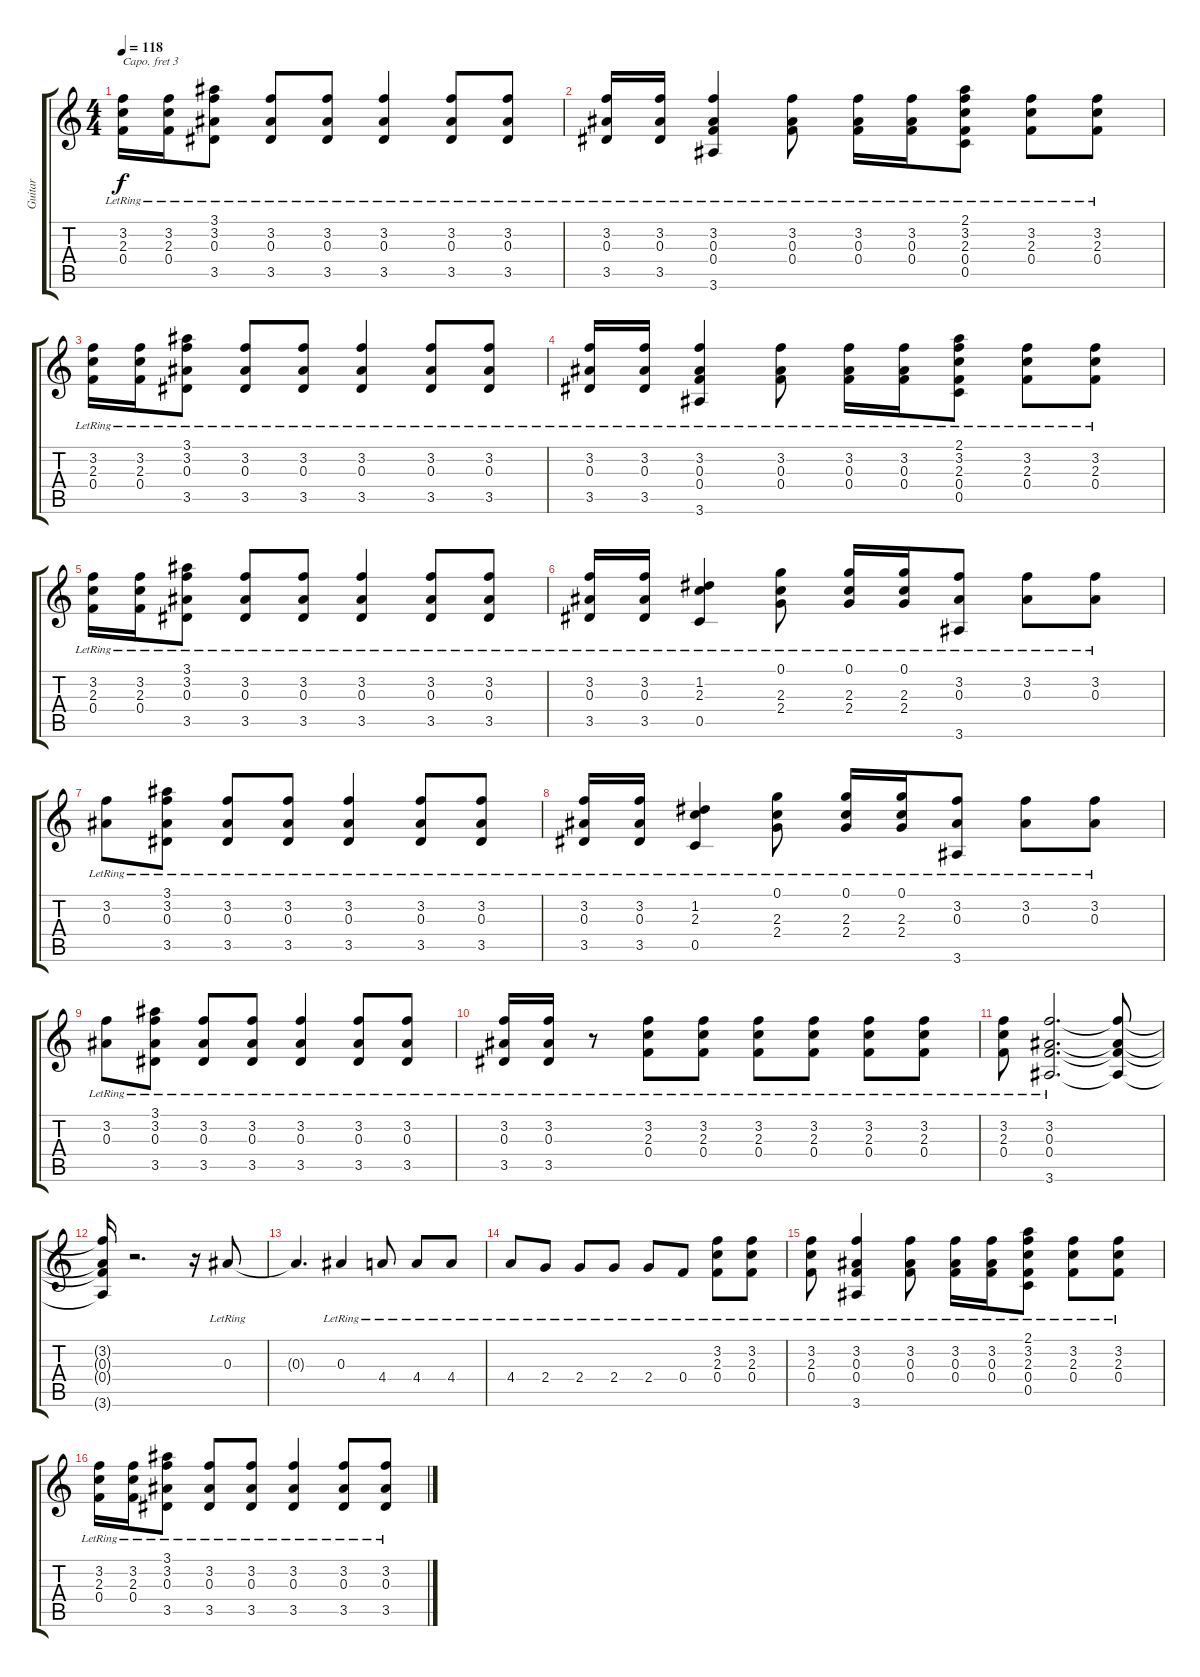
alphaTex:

\track ("Guitar" "Guitar") {instrument acousticguitarsteel}
\staff {score tabs}
\capo 3
\tuning (E4 B3 G3 D3 A2 E2) {hide}
\ts (4 4)
\tempo 118
\clef g2
\ks c
(3.2{lr} 2.3{lr} 0.4{lr}).16{dy f} (3.2{lr} 2.3{lr} 0.4{lr}).16 (3.1{lr} 3.2{lr} 0.3{lr} 3.5{lr}).8 (3.2{lr} 0.3{lr} 3.5{lr}).8 (3.2{lr} 0.3{lr} 3.5{lr}).8 (3.2{lr} 0.3{lr} 3.5{lr}).4 (3.2{lr} 0.3{lr} 3.5{lr}).8 (3.2{lr} 0.3{lr} 3.5{lr}).8 |
(3.2{lr} 0.3{lr} 3.5{lr}).16 (3.2{lr} 0.3{lr} 3.5{lr}).16 (3.2{lr} 0.3{lr} 0.4{lr} 3.6{lr}).4 (3.2{lr} 0.3{lr} 0.4{lr}).8 (3.2{lr} 0.3{lr} 0.4{lr}).16 (3.2{lr} 0.3{lr} 0.4{lr}).16 (2.1{lr} 3.2{lr} 2.3{lr} 0.4{lr} 0.5{lr}).8 (3.2{lr} 2.3{lr} 0.4{lr}).8 (3.2{lr} 2.3{lr} 0.4{lr}).8 |
(3.2{lr} 2.3{lr} 0.4{lr}).16 (3.2{lr} 2.3{lr} 0.4{lr}).16 (3.1{lr} 3.2{lr} 0.3{lr} 3.5{lr}).8 (3.2{lr} 0.3{lr} 3.5{lr}).8 (3.2{lr} 0.3{lr} 3.5{lr}).8 (3.2{lr} 0.3{lr} 3.5{lr}).4 (3.2{lr} 0.3{lr} 3.5{lr}).8 (3.2{lr} 0.3{lr} 3.5{lr}).8 |
(3.2{lr} 0.3{lr} 3.5{lr}).16 (3.2{lr} 0.3{lr} 3.5{lr}).16 (3.2{lr} 0.3{lr} 0.4{lr} 3.6{lr}).4 (3.2{lr} 0.3{lr} 0.4{lr}).8 (3.2{lr} 0.3{lr} 0.4{lr}).16 (3.2{lr} 0.3{lr} 0.4{lr}).16 (2.1{lr} 3.2{lr} 2.3{lr} 0.4{lr} 0.5{lr}).8 (3.2{lr} 2.3{lr} 0.4{lr}).8 (3.2{lr} 2.3{lr} 0.4{lr}).8 |
(3.2{lr} 2.3{lr} 0.4{lr}).16 (3.2{lr} 2.3{lr} 0.4{lr}).16 (3.1{lr} 3.2{lr} 0.3{lr} 3.5{lr}).8 (3.2{lr} 0.3{lr} 3.5{lr}).8 (3.2{lr} 0.3{lr} 3.5{lr}).8 (3.2{lr} 0.3{lr} 3.5{lr}).4 (3.2{lr} 0.3{lr} 3.5{lr}).8 (3.2{lr} 0.3{lr} 3.5{lr}).8 |
(3.2{lr} 0.3{lr} 3.5{lr}).16 (3.2{lr} 0.3{lr} 3.5{lr}).16 (1.2{lr} 2.3{lr} 0.5{lr}).4 (0.1{lr} 2.3{lr} 2.4{lr}).8 (0.1{lr} 2.3{lr} 2.4{lr}).16 (0.1{lr} 2.3{lr} 2.4{lr}).16 (3.2{lr} 0.3{lr} 3.6{lr}).8 (3.2{lr} 0.3{lr}).8 (3.2{lr} 0.3{lr}).8 |
(3.2{lr} 0.3{lr}).8 (3.1{lr} 3.2{lr} 0.3{lr} 3.5{lr}).8 (3.2{lr} 0.3{lr} 3.5{lr}).8 (3.2{lr} 0.3{lr} 3.5{lr}).8 (3.2{lr} 0.3{lr} 3.5{lr}).4 (3.2{lr} 0.3{lr} 3.5{lr}).8 (3.2{lr} 0.3{lr} 3.5{lr}).8 |
(3.2{lr} 0.3{lr} 3.5{lr}).16 (3.2{lr} 0.3{lr} 3.5{lr}).16 (1.2{lr} 2.3{lr} 0.5{lr}).4 (0.1{lr} 2.3{lr} 2.4{lr}).8 (0.1{lr} 2.3{lr} 2.4{lr}).16 (0.1{lr} 2.3{lr} 2.4{lr}).16 (3.2{lr} 0.3{lr} 3.6{lr}).8 (3.2{lr} 0.3{lr}).8 (3.2{lr} 0.3{lr}).8 |
(3.2{lr} 0.3{lr}).8 (3.1{lr} 3.2{lr} 0.3{lr} 3.5{lr}).8 (3.2{lr} 0.3{lr} 3.5{lr}).8 (3.2{lr} 0.3{lr} 3.5{lr}).8 (3.2{lr} 0.3{lr} 3.5{lr}).4 (3.2{lr} 0.3{lr} 3.5{lr}).8 (3.2{lr} 0.3{lr} 3.5{lr}).8 |
(3.2{lr} 0.3{lr} 3.5{lr}).16 (3.2{lr} 0.3{lr} 3.5{lr}).16 r.8 (3.2{lr} 2.3{lr} 0.4{lr}).8 (3.2{lr} 2.3{lr} 0.4{lr}).8 (3.2{lr} 2.3{lr} 0.4{lr}).8 (3.2{lr} 2.3{lr} 0.4{lr}).8 (3.2{lr} 2.3{lr} 0.4{lr}).8 (3.2{lr} 2.3{lr} 0.4{lr}).8 |
(3.2{lr} 2.3{lr} 0.4{lr}).8 (3.2{lr} 0.3{lr} 0.4{lr} 3.6{lr}).2{d} (3.2{t} 0.3{t} 0.4{t} 3.6{t}).8 |
(3.2{t} 0.3{t} 0.4{t} 3.6{t}).16 r.2{d} r.16 0.3{lr}.8 |
0.3{t}.4{d} 0.3{lr}.4 4.4{lr}.8 4.4{lr}.8 4.4{lr}.8 |
4.4{lr}.8 2.4{lr}.8 2.4{lr}.8 2.4{lr}.8 2.4{lr}.8 0.4{lr}.8 (3.2{lr} 2.3{lr} 0.4{lr}).8 (3.2{lr} 2.3{lr} 0.4{lr}).8 |
(3.2{lr} 2.3{lr} 0.4{lr}).8 (3.2{lr} 0.3{lr} 0.4{lr} 3.6{lr}).4 (3.2{lr} 0.3{lr} 0.4{lr}).8 (3.2{lr} 0.3{lr} 0.4{lr}).16 (3.2{lr} 0.3{lr} 0.4{lr}).16 (2.1{lr} 3.2{lr} 2.3{lr} 0.4{lr} 0.5{lr}).8 (3.2{lr} 2.3{lr} 0.4{lr}).8 (3.2{lr} 2.3{lr} 0.4{lr}).8 |
(3.2{lr} 2.3{lr} 0.4{lr}).16 (3.2{lr} 2.3{lr} 0.4{lr}).16 (3.1{lr} 3.2{lr} 0.3{lr} 3.5{lr}).8 (3.2{lr} 0.3{lr} 3.5{lr}).8 (3.2{lr} 0.3{lr} 3.5{lr}).8 (3.2{lr} 0.3{lr} 3.5{lr}).4 (3.2{lr} 0.3{lr} 3.5{lr}).8 (3.2{lr} 0.3{lr} 3.5{lr}).8
